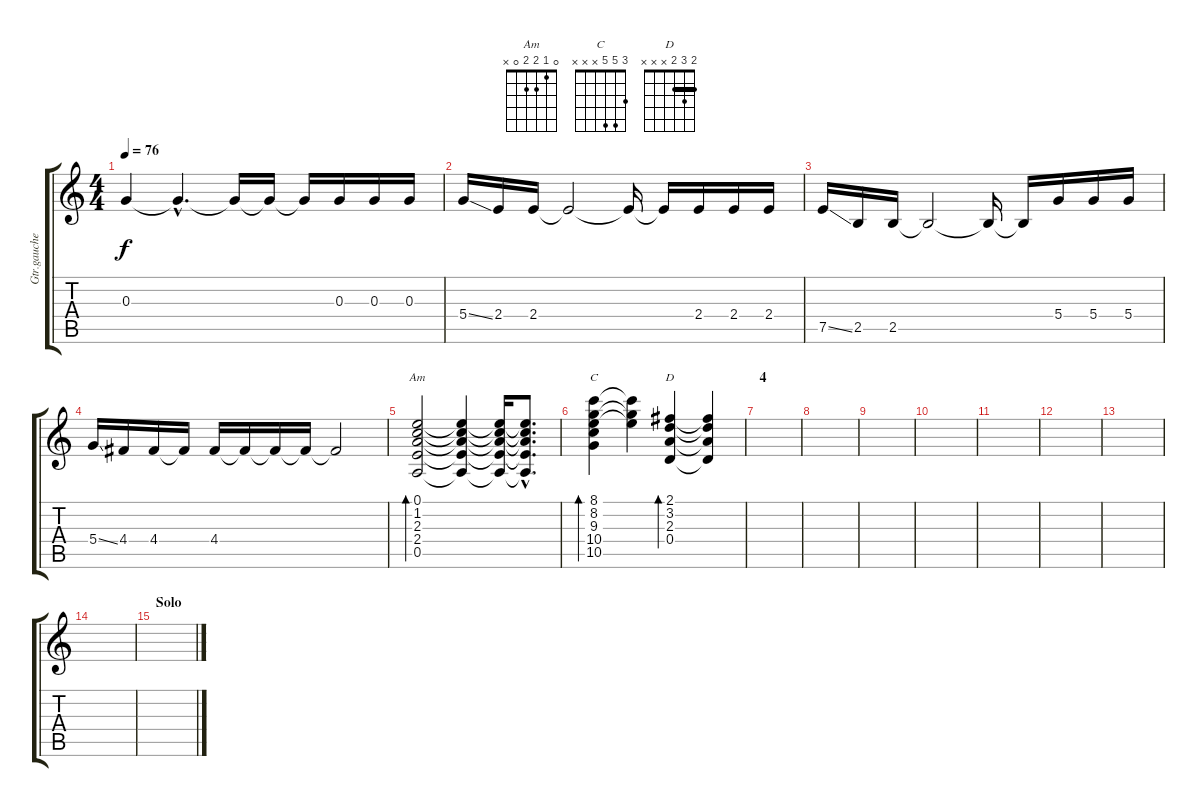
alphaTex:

\track ("Gtr.gauche" "Gtr.gauche") {instrument electricguitarjazz}
\staff {score tabs}
\tuning (E4 B3 G3 D3 A2 E2) {hide}
\chord ("Am" 0 1 2 2 0 x)
\chord ("C" 3 5 5 x x x)
\chord ("D" 2 3 2 x x x) {barre 2}
\ts (4 4)
\tempo 76
\clef g2
\ks c
0.3.4{dy f} 0.3{hac t}.4{d} 0.3{t}.16 0.3{t}.16 0.3{t}.16 0.3.16 0.3.16 0.3.16 |
5.4{ss}.16 2.4.16 2.4.16 2.4{t}.2 2.4{t}.16 2.4{t}.16 2.4.16 2.4.16 2.4.16 |
7.5{ss}.16 2.5.16 2.5.16 2.5{t}.2 2.5{t}.16 2.5{t}.16 5.4.16 5.4.16 5.4.16 |
5.4{ss}.16 4.4.16 4.4.16 4.4{t}.16 4.4.16 4.4{t}.16 4.4{t}.16 4.4{t}.16 4.4{t}.2 |
(0.1 1.2 2.3 2.4 0.5).2{bd 240 ch "Am"} (0.1{t} 1.2{t} 2.3{t} 2.4{t} 0.5{t}).4 (0.1{t} 1.2{t} 2.3{t} 2.4{t} 0.5{t}).16 (0.1{hac t} 1.2{hac t} 2.3{hac t} 2.4{hac t} 0.5{hac t}).8{d} |
(8.1 8.2 9.3 10.4 10.5).4{bd 240 ch "C"} (8.1{t} 8.2{t} 9.3{t}).4 (2.1 3.2 2.3 0.4).4{bd 240 ch "D"} (2.1{t} 3.2{t} 2.3{t} 0.4{t}).4 |
\section ("" "4")
|
|
|
|
|
|
|
|
\section ("" "Solo")
